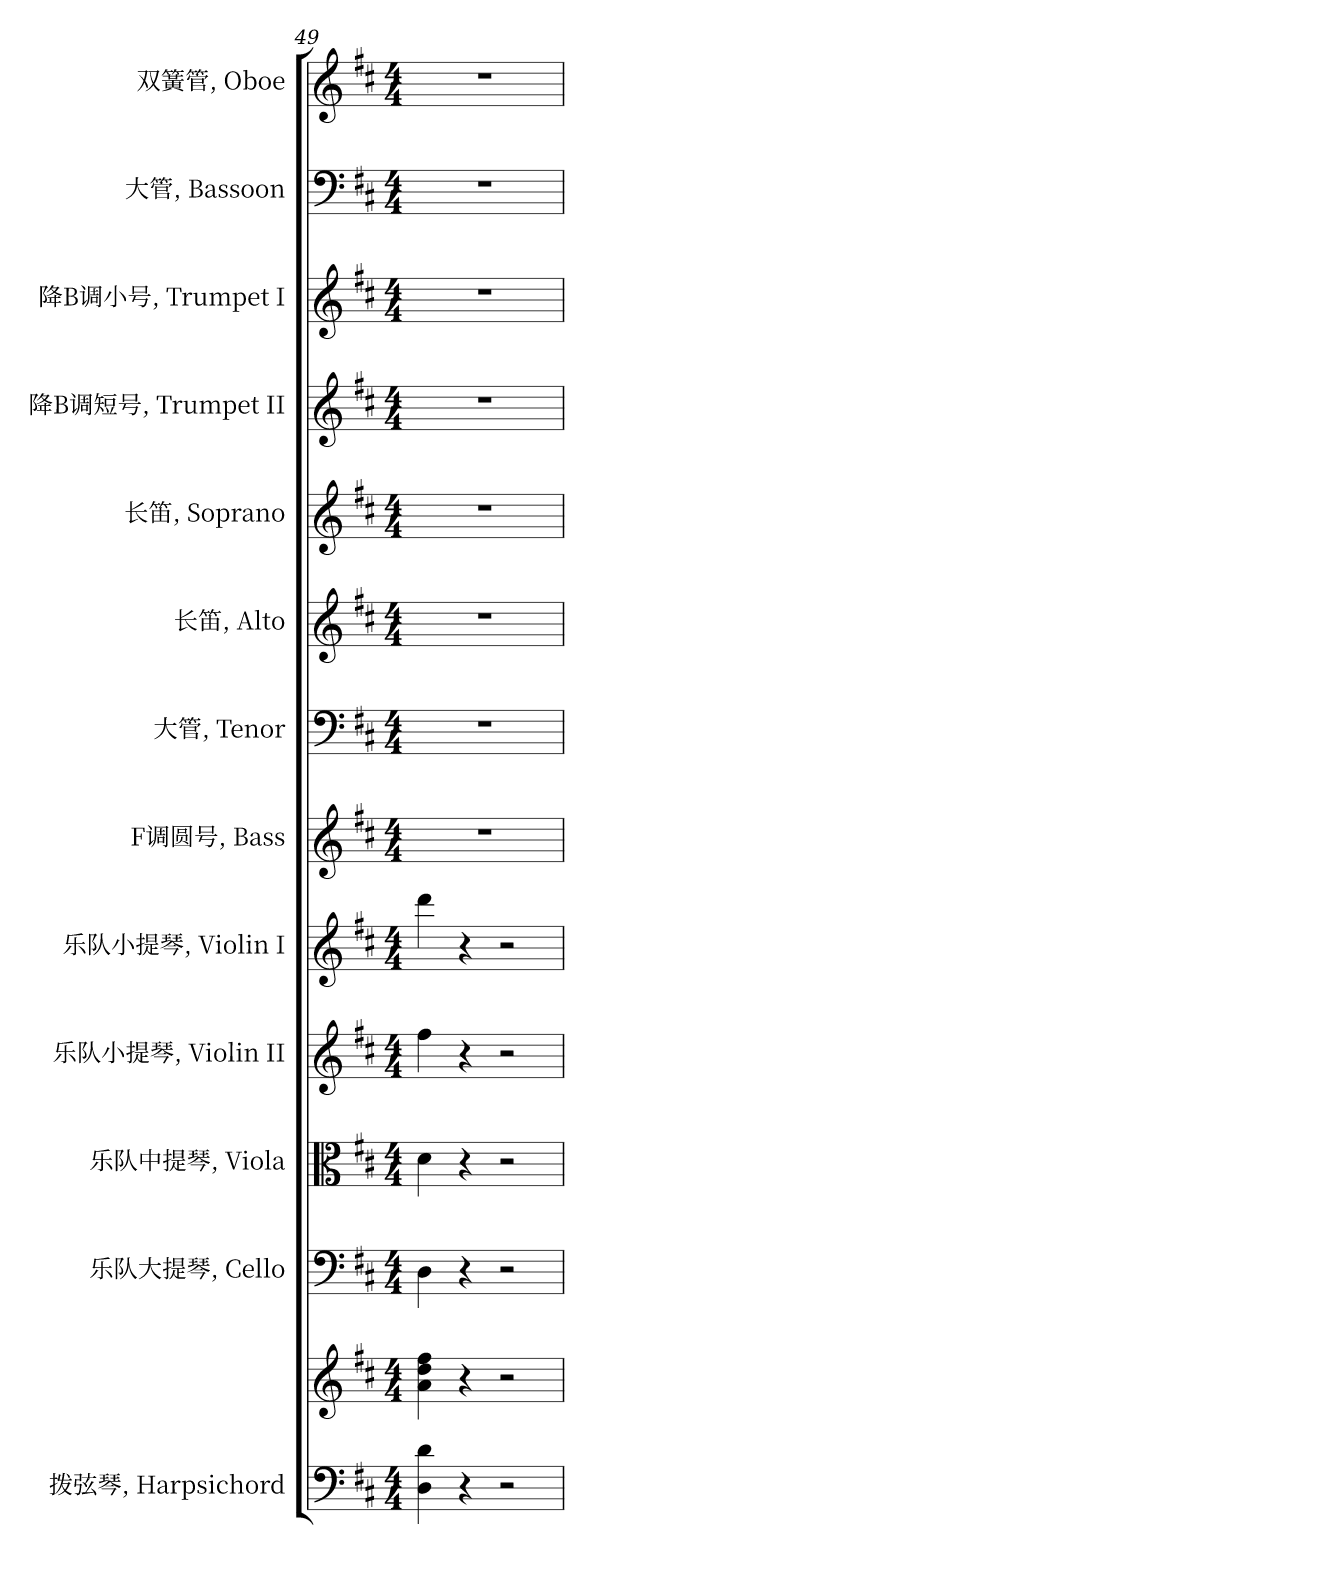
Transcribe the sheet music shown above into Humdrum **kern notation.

**kern	**kern	**kern	**kern	**kern	**kern	**kern	**kern	**kern	**kern	**kern	**kern	**kern	**kern
*part13	*part13	*part12	*part11	*part10	*part9	*part8	*part7	*part6	*part5	*part4	*part3	*part2	*part1
*staff14	*staff13	*staff12	*staff11	*staff10	*staff9	*staff8	*staff7	*staff6	*staff5	*staff4	*staff3	*staff2	*staff1
*I"拨弦琴, Harpsichord	*	*I"乐队大提琴, Cello	*I"乐队中提琴, Viola	*I"乐队小提琴, Violin II	*I"乐队小提琴, Violin I	*I"F调圆号, Bass	*I"大管, Tenor	*I"长笛, Alto	*I"长笛, Soprano	*I"降B调短号, Trumpet II	*I"降B调小号, Trumpet I	*I"大管, Bassoon	*I"双簧管, Oboe
*I'Hch.	*	*	*	*	*	*	*	*	*	*	*I'B♭ Tpt.	*I'Bsn.	*I'Ob.
*clefF4	*clefG2	*clefF4	*clefC3	*clefG2	*clefG2	*clefG2	*clefF4	*clefG2	*clefG2	*clefG2	*clefG2	*clefF4	*clefG2
*	*	*	*	*	*	*ITrd4c7	*	*	*	*ITrd1c2	*ITrd1c2	*	*
*k[f#c#]	*k[f#c#]	*k[f#c#]	*k[f#c#]	*k[f#c#]	*k[f#c#]	*k[f#]	*k[f#c#]	*k[f#c#]	*k[f#c#]	*k[]	*k[]	*k[f#c#]	*k[f#c#]
*M4/4	*M4/4	*M4/4	*M4/4	*M4/4	*M4/4	*M4/4	*M4/4	*M4/4	*M4/4	*M4/4	*M4/4	*M4/4	*M4/4
=49	=49	=49	=49	=49	=49	=49	=49	=49	=49	=49	=49	=49	=49
4D\ 4d\	4a\ 4dd\ 4ff#\	4D\	4d\	4ff#\	4ddd\	1r	1r	1r	1r	1r	1r	1r	1r
4r	4r	4r	4r	4r	4r	.	.	.	.	.	.	.	.
2r	2r	2r	2r	2r	2r	.	.	.	.	.	.	.	.
=	=	=	=	=	=	=	=	=	=	=	=	=	=
*-	*-	*-	*-	*-	*-	*-	*-	*-	*-	*-	*-	*-	*-
